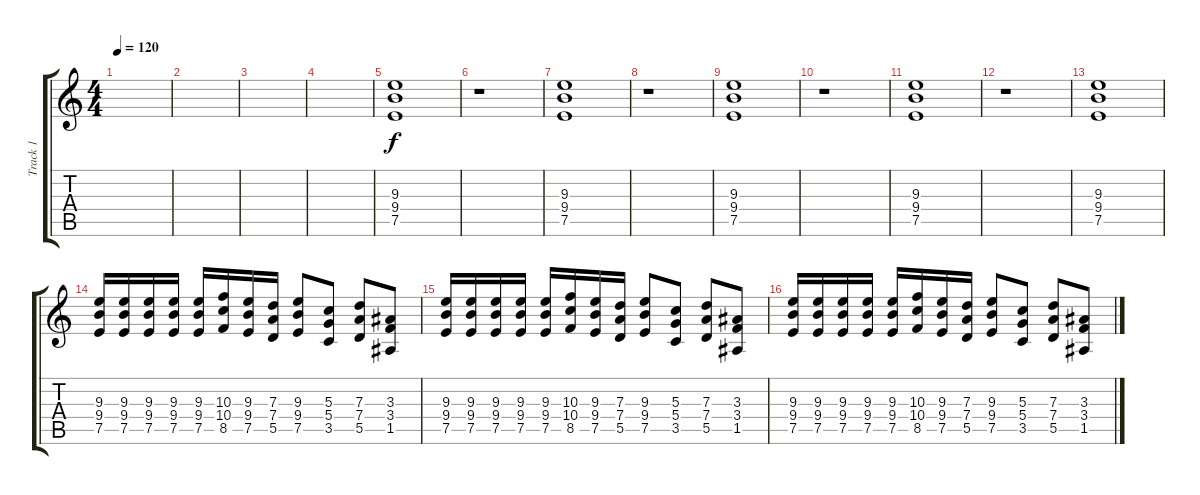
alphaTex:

\track ("Track 1" "Track 1") {instrument overdrivenguitar}
\staff {score tabs}
\tuning (E4 B3 G3 D3 A2 E2) {hide}
\ts (4 4)
\tempo 120
\clef g2
\ks c
|
|
|
|
(9.3 9.4 7.5).1 |
r.1 |
(9.3 9.4 7.5).1 |
r.1 |
(9.3 9.4 7.5).1 |
r.1 |
(9.3 9.4 7.5).1 |
r.1 |
(9.3 9.4 7.5).1 |
(9.3 9.4 7.5).16 (9.3 9.4 7.5).16 (9.3 9.4 7.5).16 (9.3 9.4 7.5).16 (9.3 9.4 7.5).16 (10.3 10.4 8.5).16 (9.3 9.4 7.5).16 (7.3 7.4 5.5).16 (9.3 9.4 7.5).8 (5.3 5.4 3.5).8 (7.3 7.4 5.5).8 (3.3 3.4 1.5).8 |
(9.3 9.4 7.5).16 (9.3 9.4 7.5).16 (9.3 9.4 7.5).16 (9.3 9.4 7.5).16 (9.3 9.4 7.5).16 (10.3 10.4 8.5).16 (9.3 9.4 7.5).16 (7.3 7.4 5.5).16 (9.3 9.4 7.5).8 (5.3 5.4 3.5).8 (7.3 7.4 5.5).8 (3.3 3.4 1.5).8 |
(9.3 9.4 7.5).16 (9.3 9.4 7.5).16 (9.3 9.4 7.5).16 (9.3 9.4 7.5).16 (9.3 9.4 7.5).16 (10.3 10.4 8.5).16 (9.3 9.4 7.5).16 (7.3 7.4 5.5).16 (9.3 9.4 7.5).8 (5.3 5.4 3.5).8 (7.3 7.4 5.5).8 (3.3 3.4 1.5).8
